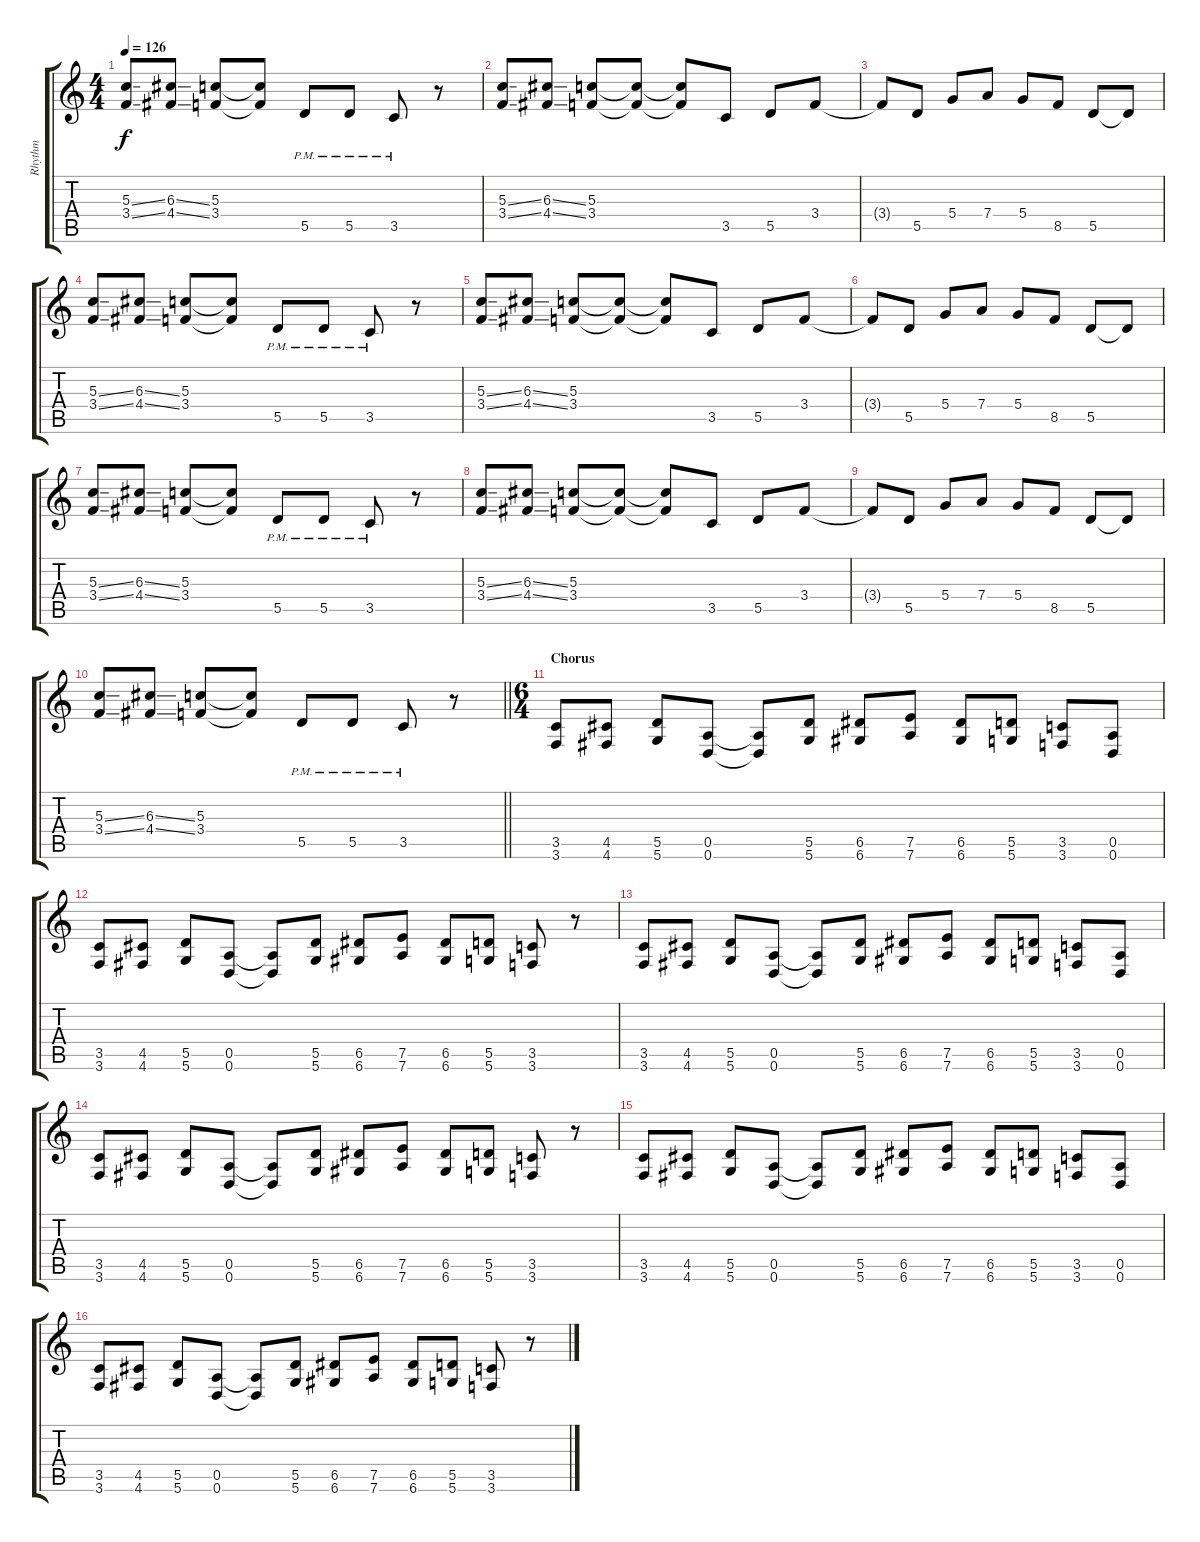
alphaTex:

\track ("Rhythm" "Rhythm") {instrument overdrivenguitar}
\staff {score tabs}
\tuning (E4 B3 G3 D3 A2 D2) {hide}
\ts (4 4)
\tempo 126
\clef g2
\ks c
(5.3{ss} 3.4{ss}).8{dy f} (6.3{ss} 4.4{ss}).8 (5.3 3.4).8 (5.3{t} 3.4{t}).8 5.5{pm}.8 5.5{pm}.8 3.5{pm}.8 r.8 |
(5.3{ss} 3.4{ss}).8 (6.3{ss} 4.4{ss}).8 (5.3 3.4).8 (5.3{t} 3.4{t}).8 (5.3{t} 3.4{t}).8 3.5.8 5.5.8 3.4.8 |
3.4{t}.8 5.5.8 5.4.8 7.4.8 5.4.8 8.5.8 5.5.8 5.5{t}.8 |
(5.3{ss} 3.4{ss}).8 (6.3{ss} 4.4{ss}).8 (5.3 3.4).8 (5.3{t} 3.4{t}).8 5.5{pm}.8 5.5{pm}.8 3.5{pm}.8 r.8 |
(5.3{ss} 3.4{ss}).8 (6.3{ss} 4.4{ss}).8 (5.3 3.4).8 (5.3{t} 3.4{t}).8 (5.3{t} 3.4{t}).8 3.5.8 5.5.8 3.4.8 |
3.4{t}.8 5.5.8 5.4.8 7.4.8 5.4.8 8.5.8 5.5.8 5.5{t}.8 |
(5.3{ss} 3.4{ss}).8 (6.3{ss} 4.4{ss}).8 (5.3 3.4).8 (5.3{t} 3.4{t}).8 5.5{pm}.8 5.5{pm}.8 3.5{pm}.8 r.8 |
(5.3{ss} 3.4{ss}).8 (6.3{ss} 4.4{ss}).8 (5.3 3.4).8 (5.3{t} 3.4{t}).8 (5.3{t} 3.4{t}).8 3.5.8 5.5.8 3.4.8 |
3.4{t}.8 5.5.8 5.4.8 7.4.8 5.4.8 8.5.8 5.5.8 5.5{t}.8 |
\barLineRight lightlight
(5.3{ss} 3.4{ss}).8 (6.3{ss} 4.4{ss}).8 (5.3 3.4).8 (5.3{t} 3.4{t}).8 5.5{pm}.8 5.5{pm}.8 3.5{pm}.8 r.8 |
\ts (6 4)
\section ("" "Chorus")
(3.5 3.6).8 (4.5 4.6).8 (5.5 5.6).8 (0.5 0.6).8 (0.5{t} 0.6{t}).8 (5.5 5.6).8 (6.5 6.6).8 (7.5 7.6).8 (6.5 6.6).8 (5.5 5.6).8 (3.5 3.6).8 (0.5 0.6).8 |
(3.5 3.6).8 (4.5 4.6).8 (5.5 5.6).8 (0.5 0.6).8 (0.5{t} 0.6{t}).8 (5.5 5.6).8 (6.5 6.6).8 (7.5 7.6).8 (6.5 6.6).8 (5.5 5.6).8 (3.5 3.6).8 r.8 |
(3.5 3.6).8 (4.5 4.6).8 (5.5 5.6).8 (0.5 0.6).8 (0.5{t} 0.6{t}).8 (5.5 5.6).8 (6.5 6.6).8 (7.5 7.6).8 (6.5 6.6).8 (5.5 5.6).8 (3.5 3.6).8 (0.5 0.6).8 |
(3.5 3.6).8 (4.5 4.6).8 (5.5 5.6).8 (0.5 0.6).8 (0.5{t} 0.6{t}).8 (5.5 5.6).8 (6.5 6.6).8 (7.5 7.6).8 (6.5 6.6).8 (5.5 5.6).8 (3.5 3.6).8 r.8 |
(3.5 3.6).8 (4.5 4.6).8 (5.5 5.6).8 (0.5 0.6).8 (0.5{t} 0.6{t}).8 (5.5 5.6).8 (6.5 6.6).8 (7.5 7.6).8 (6.5 6.6).8 (5.5 5.6).8 (3.5 3.6).8 (0.5 0.6).8 |
(3.5 3.6).8 (4.5 4.6).8 (5.5 5.6).8 (0.5 0.6).8 (0.5{t} 0.6{t}).8 (5.5 5.6).8 (6.5 6.6).8 (7.5 7.6).8 (6.5 6.6).8 (5.5 5.6).8 (3.5 3.6).8 r.8
